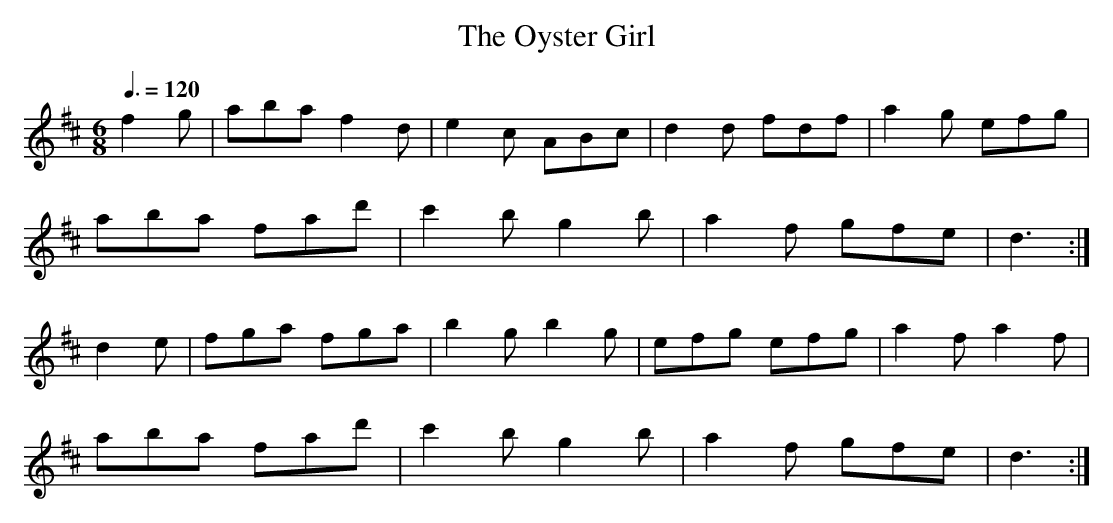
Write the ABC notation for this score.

X:1
T:Oyster Girl, The
M:6/8
L:1/8
Q:3/8=120
K:Dmaj
f2 g | \
aba f2 d | e2 c ABc | d2 d fdf | a2 g efg |
aba fad' | c'2 b g2b | a2 f gfe | d3 :|
d2 e | \
fga fga | b2 g b2 g | efg efg | a2 f a2 f |
aba fad' | c'2 b g2 b | a2 f gfe | d3 :|
